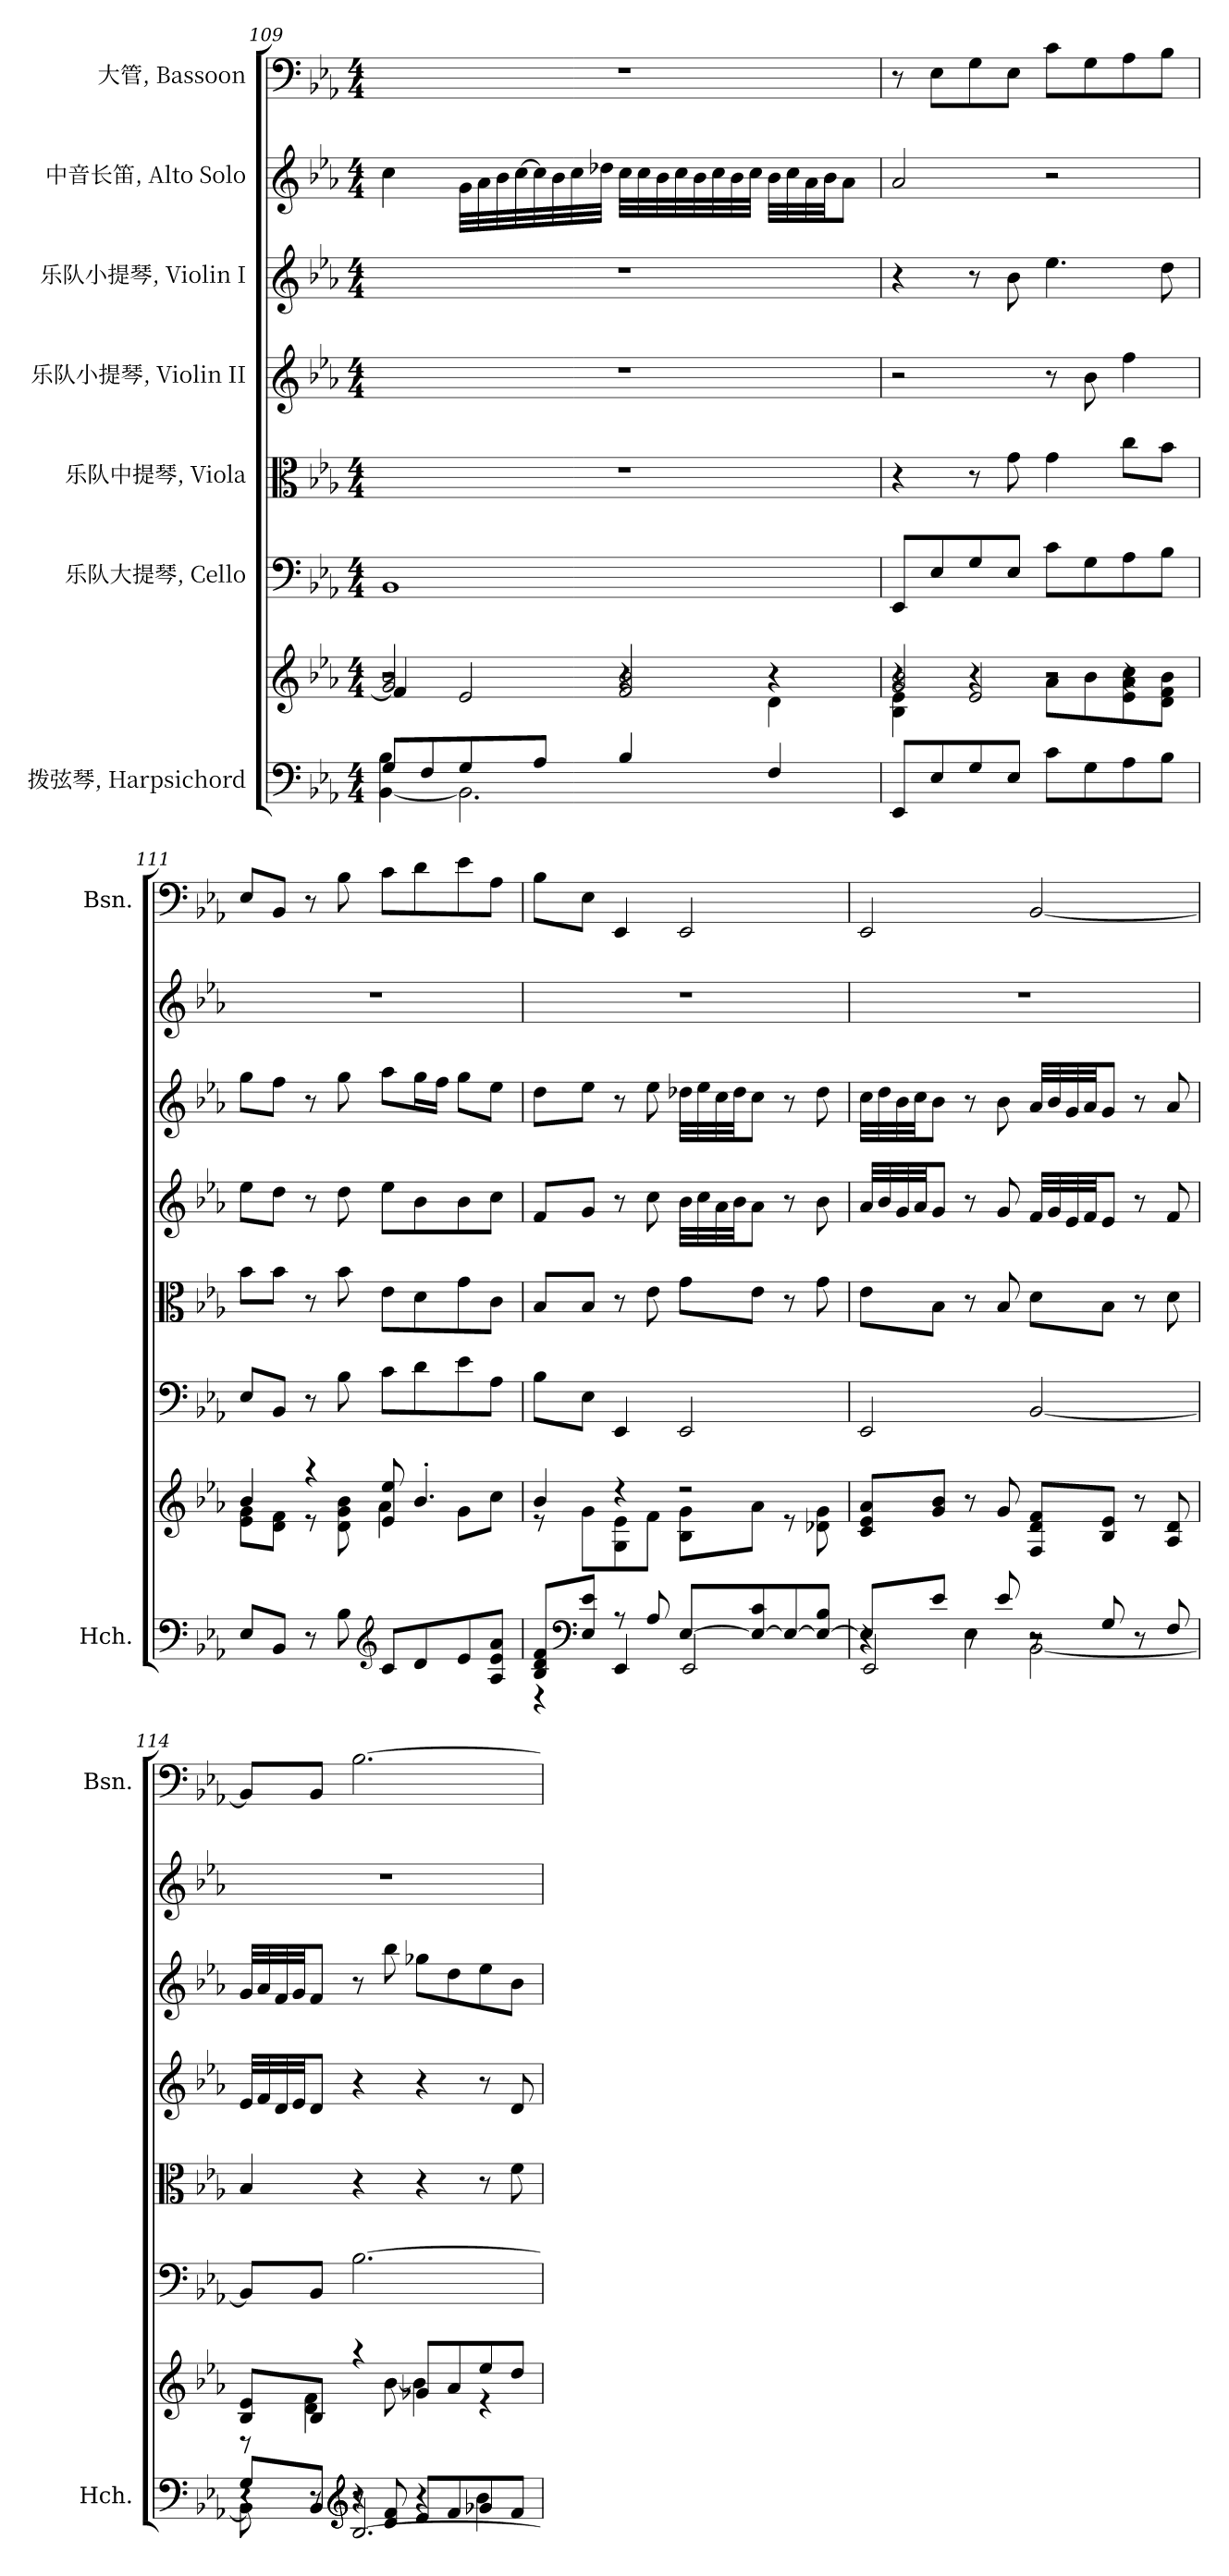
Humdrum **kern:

**kern	**kern	**kern	**kern	**kern	**kern	**kern	**kern
*part7	*part7	*part6	*part5	*part4	*part3	*part2	*part1
*staff8	*staff7	*staff6	*staff5	*staff4	*staff3	*staff2	*staff1
*I"拨弦琴, Harpsichord	*	*I"乐队大提琴, Cello	*I"乐队中提琴, Viola	*I"乐队小提琴, Violin II	*I"乐队小提琴, Violin I	*I"中音长笛, Alto Solo	*I"大管, Bassoon
*I'Hch.	*	*	*	*	*	*	*I'Bsn.
!!LO:PB:g=z
*clefF4	*clefG2	*clefF4	*clefC3	*clefG2	*clefG2	*clefG2	*clefF4
*	*	*	*	*	*	*ITrd3c5	*
*k[b-e-a-]	*k[b-e-a-]	*k[b-e-a-]	*k[b-e-a-]	*k[b-e-a-]	*k[b-e-a-]	*k[b-e-]	*k[b-e-a-]
*M4/4	*M4/4	*M4/4	*M4/4	*M4/4	*M4/4	*M4/4	*M4/4
=109	=109	=109	=109	=109	=109	=109	=109
*^	*^	*	*	*	*	*	*
*	*	*	*^	*	*	*	*	*	*
8G/L	[4BB-\ 4B-\	2g/ 2b-/	2r	4f/]	1BB-	1r	1r	1r	4g\	1r
8F/	.	.	.	.	.	.	.	.	.	.
8G/	2.BB-\]	.	.	2e-/	.	.	.	.	32d\LLL	.
.	.	.	.	.	.	.	.	.	32e-\	.
.	.	.	.	.	.	.	.	.	32f\	.
.	.	.	.	.	.	.	.	.	[32g\	.
8A-/J	.	.	.	.	.	.	.	.	32g\]	.
.	.	.	.	.	.	.	.	.	32f\	.
.	.	.	.	.	.	.	.	.	32g\	.
.	.	.	.	.	.	.	.	.	32a-X\JJJ	.
4B-/	.	2f/ 2b-/	4r	.	.	.	.	.	32g\LLL	.
.	.	.	.	.	.	.	.	.	32g\	.
.	.	.	.	.	.	.	.	.	32f\	.
.	.	.	.	.	.	.	.	.	32g\	.
.	.	.	.	.	.	.	.	.	32f\	.
.	.	.	.	.	.	.	.	.	32g\	.
.	.	.	.	.	.	.	.	.	32f\	.
.	.	.	.	.	.	.	.	.	32g\JJJ	.
4F/	.	.	4d\	4r	.	.	.	.	32f\LLL	.
.	.	.	.	.	.	.	.	.	32g\	.
.	.	.	.	.	.	.	.	.	32e-\	.
.	.	.	.	.	.	.	.	.	32f\JJ	.
.	.	.	.	.	.	.	.	.	8e-\J	.
*v	*v	*	*	*	*	*	*	*	*	*
=110	=110	=110	=110	=110	=110	=110	=110	=110	=110
8EE-/L	2g/ 2b-/	4B-\ 4e-\	4r	8EE-/L	4r	2r	4r	2e-/	8r
8E-/	.	.	.	8E-/	.	.	.	.	8E-\L
8G/	.	4r	2e-/	8G/	8r	.	8r	.	8G\
8E-/J	.	.	.	8E-/J	8g\	.	8b-\	.	8E-\J
8c\L	2r	8a-\L	.	8c\L	4g\	8r	4.ee-\	2r	8c\L
8G\	.	8b-\	.	8G\	.	8b-\	.	.	8G\
8A-\	.	8e-\ 8a-\ 8cc\	4r	8A-\	8cc\L	4ff\	.	.	8A-\
8B-\J	.	8d\ 8f\ 8b-\J	.	8B-\J	8b-\J	.	8dd\	.	8B-\J
*	*	*v	*v	*	*	*	*	*	*
!!LO:PB:g=z
=111	=111	=111	=111	=111	=111	=111	=111	=111
8E-/L	4b-/	8e-\ 8g\L	8E-/L	8b-\L	8ee-\L	8gg\L	1r	8E-/L
8BB-/J	.	8d\ 8f\J	8BB-/J	8b-\J	8dd\J	8ff\J	.	8BB-/J
8r	4r	8r	8r	8r	8r	8r	.	8r
8B-\	.	8d\ 8g\ 8b-\	8B-\	8b-\	8dd\	8gg\	.	8B-\
*clefG2	*	*	*	*	*	*	*	*
8c/L	8e-/ 8ee-/	4a-\	8c\L	8e-\L	8ee-\L	8aa-\L	.	8c\L
8d/	4.b-'/	.	8d\	8d\	8b-\	16gg\L	.	8d\
.	.	.	.	.	.	16ff\JJ	.	.
8e-/	.	8g\L	8e-\	8g\	8b-\	8gg\L	.	8e-\
8A-/ 8e-/ 8a-/J	.	8cc\J	8A-\J	8c\J	8cc\J	8ee-\J	.	8A-\J
=112	=112	=112	=112	=112	=112	=112	=112	=112
*^	*	*	*	*	*	*	*	*
8B-/ 8d/ 8f/L	4r	4b-/	8r	8B-\L	8B-/L	8f/L	8dd\L	1r	8B-\L
*clefF4	*	*	*	*	*	*	*	*	*
8E-/ 8e-/J	.	.	8g\L	8E-\J	8B-/J	8g/J	8ee-\J	.	8E-\J
8r	4EE-/	4r	8G\ 8e-\	4EE-/	8r	8r	8r	.	4EE-/
8A-/	.	.	8f\J	.	8e-\	8cc\	8ee-\	.	.
[8E-/L	2EE-/	2r	8B-\ 8g\L	2EE-/	8g\L	32b-\LLL	32dd-X\LLL	.	2EE-/
.	.	.	.	.	.	32cc\	32ee-\	.	.
.	.	.	.	.	.	32a-\	32cc\	.	.
.	.	.	.	.	.	32b-\JJ	32dd-\JJ	.	.
8E-/_ 8c/	.	.	8a-\J	.	8e-\J	8a-\J	8cc\J	.	.
8E-/_	.	.	8r	.	8r	8r	8r	.	.
8E-/_ 8B-/J	.	.	8d-X\ 8g\	.	8g\	8b-\	8dd-\	.	.
*	*	*v	*v	*	*	*	*	*	*
!!LO:PB:g=z
=113	=113	=113	=113	=113	=113	=113	=113	=113
*	*^	*	*	*	*	*	*	*
8E-/L]	4r	2EE-/	8c/ 8e-/ 8a-/L	2EE-/	8e-\L	32a-/LLL	32cc\LLL	1r	2EE-/
.	.	.	.	.	.	32b-/	32dd\	.	.
.	.	.	.	.	.	32g/	32b-\	.	.
.	.	.	.	.	.	32a-/JJ	32cc\JJ	.	.
8e-/J	.	.	8g/ 8b-/J	.	8B-\J	8g/J	8b-\J	.	.
8r	4E-\	.	8r	.	8r	8r	8r	.	.
8e-/	.	.	8g/	.	8B-/	8g/	8b-\	.	.
8r	[2BB-\	2r	8F/ 8d/ 8f/L	[2BB-/	8d\L	32f/LLL	32a-/LLL	.	[2BB-/
.	.	.	.	.	.	32g/	32b-/	.	.
.	.	.	.	.	.	32e-/	32g/	.	.
.	.	.	.	.	.	32f/JJ	32a-/JJ	.	.
8G/	.	.	8B-/ 8e-/J	.	8B-\J	8e-/J	8g/J	.	.
8r	.	.	8r	.	8r	8r	8r	.	.
8F/	.	.	8A-/ 8d/	.	8d\	8f/	8a-/	.	.
=114	=114	=114	=114	=114	=114	=114	=114	=114	=114
*	*	*	*^	*	*	*	*	*	*
8G/L	8BB-\]	4r	8B-/ 8e-/L	8r	8BB-/L]	4B-/	32e-/LLL	32g/LLL	1r	8BB-/L]
.	.	.	.	.	.	.	32f/	32a-/	.	.
.	.	.	.	.	.	.	32d/	32f/	.	.
.	.	.	.	.	.	.	32e-/JJ	32g/JJ	.	.
8BB-/J	8r	.	8B-/J	4d\ 4f\	8BB-/J	.	8d/J	8f/J	.	8BB-/J
*clefG2	*	*	*	*	*	*	*	*	*	*
8r	4r	[2.B-/	4r	.	[2.B-\	4r	4r	8r	.	[2.B-\
8d/ 8f/	.	.	.	[8b-\	.	.	.	8bb-\	.	.
8e-/L	4r	.	8g-X/L	4b-\]	.	4r	4r	8gg-X\L	.	.
8f/	.	.	8a-/	.	.	.	.	8dd\	.	.
8g-X/	4b-\	.	8ee-/	4r	.	8r	8r	8ee-\	.	.
8f/J	.	.	8dd/J	.	.	8f\	8d/	8b-\J	.	.
*v	*v	*v	*	*	*	*	*	*	*	*
*	*v	*v	*	*	*	*	*	*
=	=	=	=	=	=	=	=
*-	*-	*-	*-	*-	*-	*-	*-
